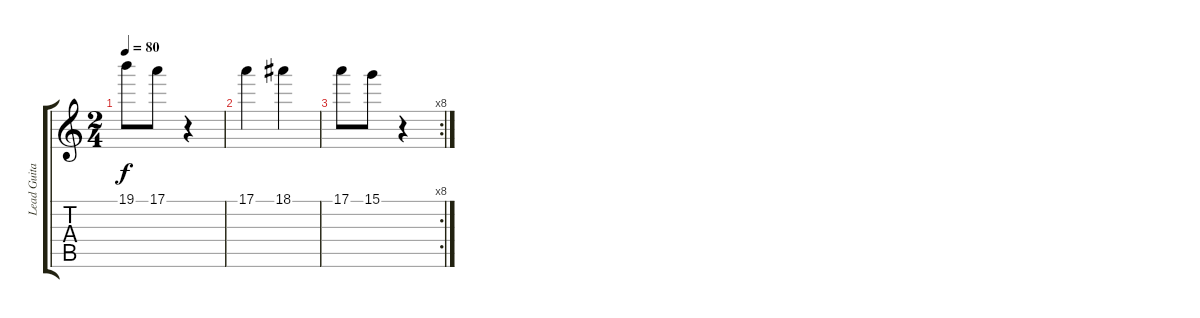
\track ("Lead Guitar" "Lead Guita") {instrument electricguitarjazz}
\staff {score tabs}
\tuning (E4 B3 G3 D3 A2 E2) {hide}
\ts (2 4)
\tempo 80
\clef g2
\ks c
19.1.8{dy f} 17.1.8 r.4 |
17.1.4 18.1.4 |
\rc 8
17.1.8 15.1.8 r.4
